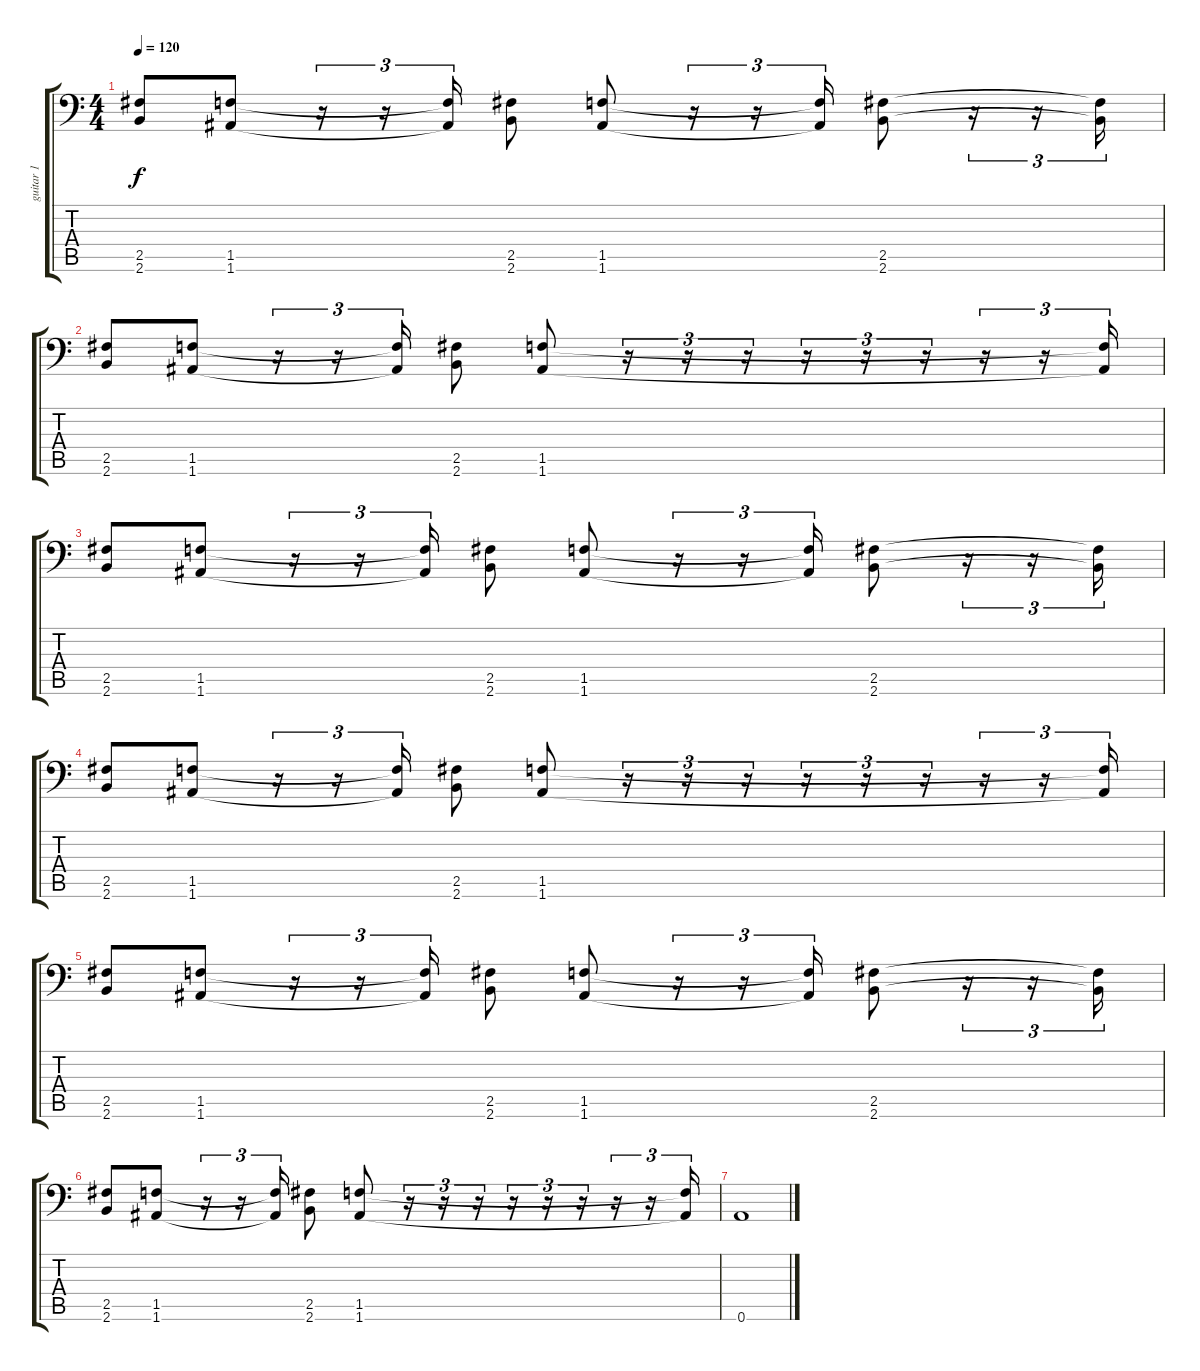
\track ("guitar 1" "guitar 1") {instrument overdrivenguitar}
\staff {score tabs}
\tuning (B3 Gb3 D3 A2 E2 A1) {hide}
\ts (4 4)
\tempo 120
\clef f4
\ks c
(2.5 2.6).8{dy f} (1.5 1.6).8 r.16{tu (3 2)} r.16{tu (3 2)} (1.5{t} 1.6{t}).16{tu (3 2)} (2.5 2.6).8 (1.5 1.6).8 r.16{tu (3 2)} r.16{tu (3 2)} (1.5{t} 1.6{t}).16{tu (3 2)} (2.5 2.6).8 r.16{tu (3 2)} r.16{tu (3 2)} (2.5{t} 2.6{t}).16{tu (3 2)} |
(2.5 2.6).8 (1.5 1.6).8 r.16{tu (3 2)} r.16{tu (3 2)} (1.5{t} 1.6{t}).16{tu (3 2)} (2.5 2.6).8 (1.5 1.6).8 r.16{tu (3 2)} r.16{tu (3 2)} r.16{tu (3 2)} r.16{tu (3 2)} r.16{tu (3 2)} r.16{tu (3 2)} r.16{tu (3 2)} r.16{tu (3 2)} (1.5{t} 1.6{t}).16{tu (3 2)} |
(2.5 2.6).8 (1.5 1.6).8 r.16{tu (3 2)} r.16{tu (3 2)} (1.5{t} 1.6{t}).16{tu (3 2)} (2.5 2.6).8 (1.5 1.6).8 r.16{tu (3 2)} r.16{tu (3 2)} (1.5{t} 1.6{t}).16{tu (3 2)} (2.5 2.6).8 r.16{tu (3 2)} r.16{tu (3 2)} (2.5{t} 2.6{t}).16{tu (3 2)} |
(2.5 2.6).8 (1.5 1.6).8 r.16{tu (3 2)} r.16{tu (3 2)} (1.5{t} 1.6{t}).16{tu (3 2)} (2.5 2.6).8 (1.5 1.6).8 r.16{tu (3 2)} r.16{tu (3 2)} r.16{tu (3 2)} r.16{tu (3 2)} r.16{tu (3 2)} r.16{tu (3 2)} r.16{tu (3 2)} r.16{tu (3 2)} (1.5{t} 1.6{t}).16{tu (3 2)} |
(2.5 2.6).8 (1.5 1.6).8 r.16{tu (3 2)} r.16{tu (3 2)} (1.5{t} 1.6{t}).16{tu (3 2)} (2.5 2.6).8 (1.5 1.6).8 r.16{tu (3 2)} r.16{tu (3 2)} (1.5{t} 1.6{t}).16{tu (3 2)} (2.5 2.6).8 r.16{tu (3 2)} r.16{tu (3 2)} (2.5{t} 2.6{t}).16{tu (3 2)} |
(2.5 2.6).8 (1.5 1.6).8 r.16{tu (3 2)} r.16{tu (3 2)} (1.5{t} 1.6{t}).16{tu (3 2)} (2.5 2.6).8 (1.5 1.6).8 r.16{tu (3 2)} r.16{tu (3 2)} r.16{tu (3 2)} r.16{tu (3 2)} r.16{tu (3 2)} r.16{tu (3 2)} r.16{tu (3 2)} r.16{tu (3 2)} (1.5{t} 1.6{t}).16{tu (3 2)} |
0.6.1
